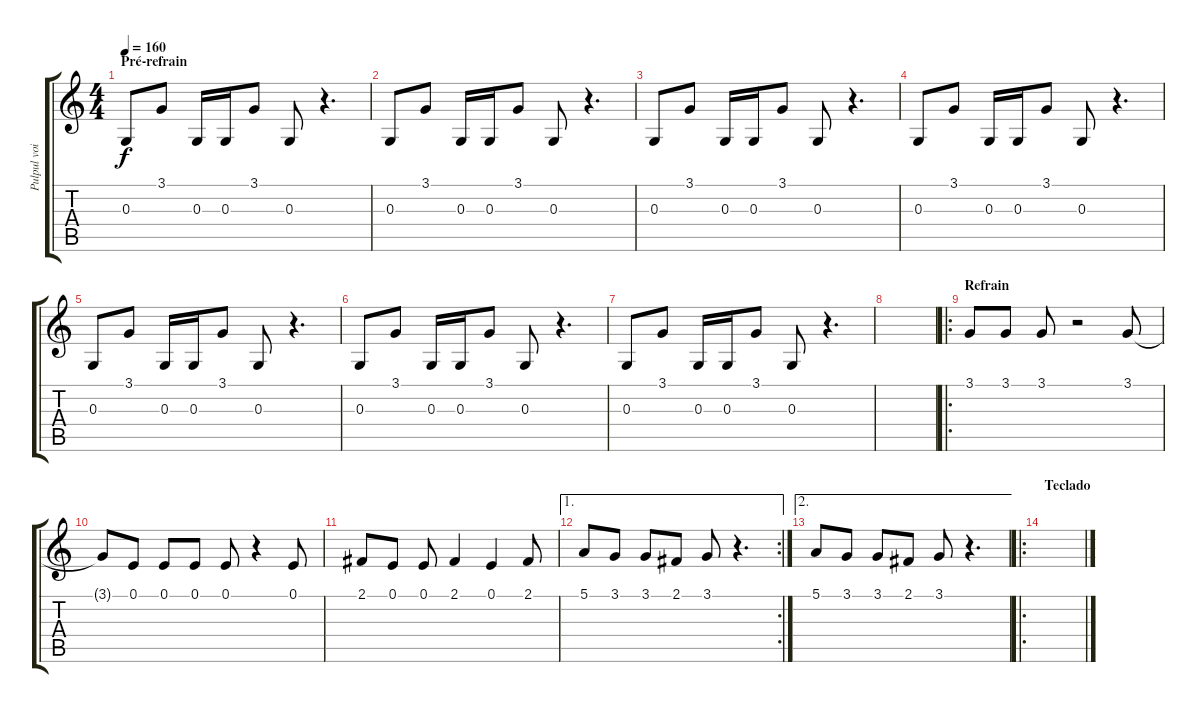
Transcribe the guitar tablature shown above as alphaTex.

\track ("Pulpul voix" "Pulpul voi") {instrument clarinet}
\staff {score tabs}
\tuning (E4 B3 G3 D3 A2 E2) {hide}
\ts (4 4)
\section ("" "Pré-refrain")
\tempo 160
\clef g2
\ks c
0.3.8{dy f} 3.1.8 0.3.16 0.3.16 3.1.8 0.3.8 r.4{d} |
0.3.8 3.1.8 0.3.16 0.3.16 3.1.8 0.3.8 r.4{d} |
0.3.8 3.1.8 0.3.16 0.3.16 3.1.8 0.3.8 r.4{d} |
0.3.8 3.1.8 0.3.16 0.3.16 3.1.8 0.3.8 r.4{d} |
0.3.8 3.1.8 0.3.16 0.3.16 3.1.8 0.3.8 r.4{d} |
0.3.8 3.1.8 0.3.16 0.3.16 3.1.8 0.3.8 r.4{d} |
0.3.8 3.1.8 0.3.16 0.3.16 3.1.8 0.3.8 r.4{d} |
|
\ro
\section ("" "Refrain")
3.1.8 3.1.8 3.1.8 r.2 3.1.8 |
3.1{t}.8 0.1.8 0.1.8 0.1.8 0.1.8 r.4 0.1.8 |
2.1.8 0.1.8 0.1.8 2.1.4 0.1.4 2.1.8 |
\ae 1
\rc 2
5.1.8 3.1.8 3.1.8 2.1.8 3.1.8 r.4{d} |
\ae 2
5.1.8 3.1.8 3.1.8 2.1.8 3.1.8 r.4{d} |
\ro
\section ("" "Teclado")
